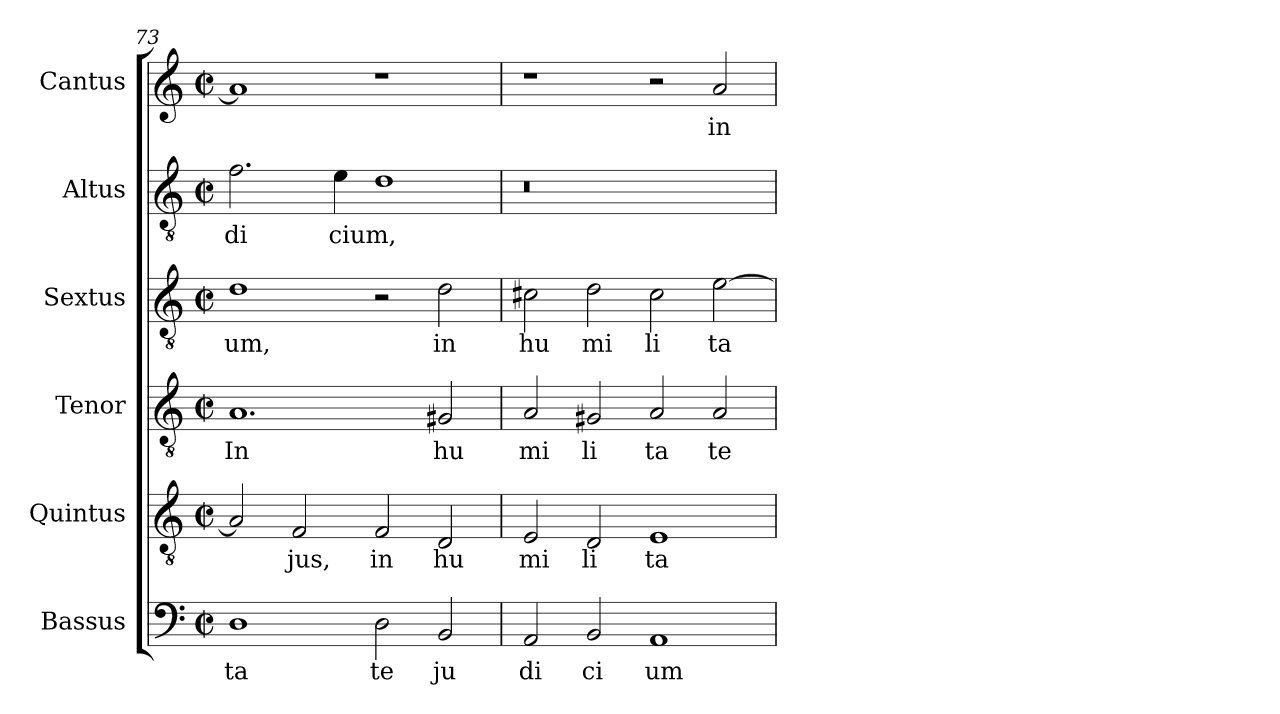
**kern	**text	**kern	**text	**kern	**text	**kern	**text	**kern	**text	**kern	**text
*part6	*part6	*part5	*part5	*part4	*part4	*part3	*part3	*part2	*part2	*part1	*part1
*staff6	*staff6	*staff5	*staff5	*staff4	*staff4	*staff3	*staff3	*staff2	*staff2	*staff1	*staff1
*I"Bassus	*	*I"Quintus	*	*I"Tenor	*	*I"Sextus	*	*I"Altus	*	*I"Cantus	*
!!LO:LB:g=z
*clefF4	*	*clefGv2	*	*clefGv2	*	*clefGv2	*	*clefGv2	*	*clefG2	*
*M2/2	*	*M2/2	*	*M2/2	*	*M2/2	*	*M2/2	*	*M2/2	*
*met(c|)	*	*met(c|)	*	*met(c|)	*	*met(c|)	*	*met(c|)	*	*met(c|)	*
=73	=73	=73	=73	=73	=73	=73	=73	=73	=73	=73	=73
!	!LO:LY:b:cj	!	!	!	!LO:LY:b:cj	!	!LO:LY:b:cj	!	!LO:LY:b:cj	!	!
1D	ta	2A/]	.	1.A	In	1d	um,	2.f\	di	1a]	.
!	!	!	!LO:LY:b:cj	!	!	!	!	!	!	!	!
.	.	2F/	-jus,	.	.	.	.	.	.	.	.
!	!	!	!	!	!	!	!	!	!LO:LY:b	!	!
.	.	.	.	.	.	.	.	4e\	cium,	.	.
!	!LO:LY:b:cj	!	!LO:LY:b:cj	!	!	!	!	!	!	!	!
2D\	te	2F/	in	.	.	2r	.	1d	.	1r	.
!	!LO:LY:b:cj	!	!LO:LY:b:cj	!	!LO:LY:b:cj	!	!LO:LY:b:cj	!	!	!	!
2BB/	ju	2D/	hu	2G#X/	hu	2d\	in	.	.	.	.
=74	=74	=74	=74	=74	=74	=74	=74	=74	=74	=74	=74
!	!LO:LY:b:cj	!	!LO:LY:b:cj	!	!LO:LY:b:cj	!	!LO:LY:b:cj	!	!	!	!
2AA/	di	2E/	mi	2A/	mi	2c#X\	hu	0r	.	1r	.
!	!LO:LY:b:cj	!	!LO:LY:b:cj	!	!LO:LY:b:cj	!	!LO:LY:b:cj	!	!	!	!
2BB/	ci	2D/	li	2G#X/	li	2d\	mi	.	.	.	.
!	!LO:LY:b:cj	!	!LO:LY:b:cj	!	!LO:LY:b:cj	!	!LO:LY:b:cj	!	!	!	!
1AA	um	1E	ta	2A/	ta	2c#\	li	.	.	2r	.
!	!	!	!	!	!LO:LY:b:cj	!	!LO:LY:b:cj	!	!	!	!LO:LY:b:cj
.	.	.	.	2A/	te	[>2e\	ta	.	.	2a/	in
=	=	=	=	=	=	=	=	=	=	=	=
*-	*-	*-	*-	*-	*-	*-	*-	*-	*-	*-	*-
